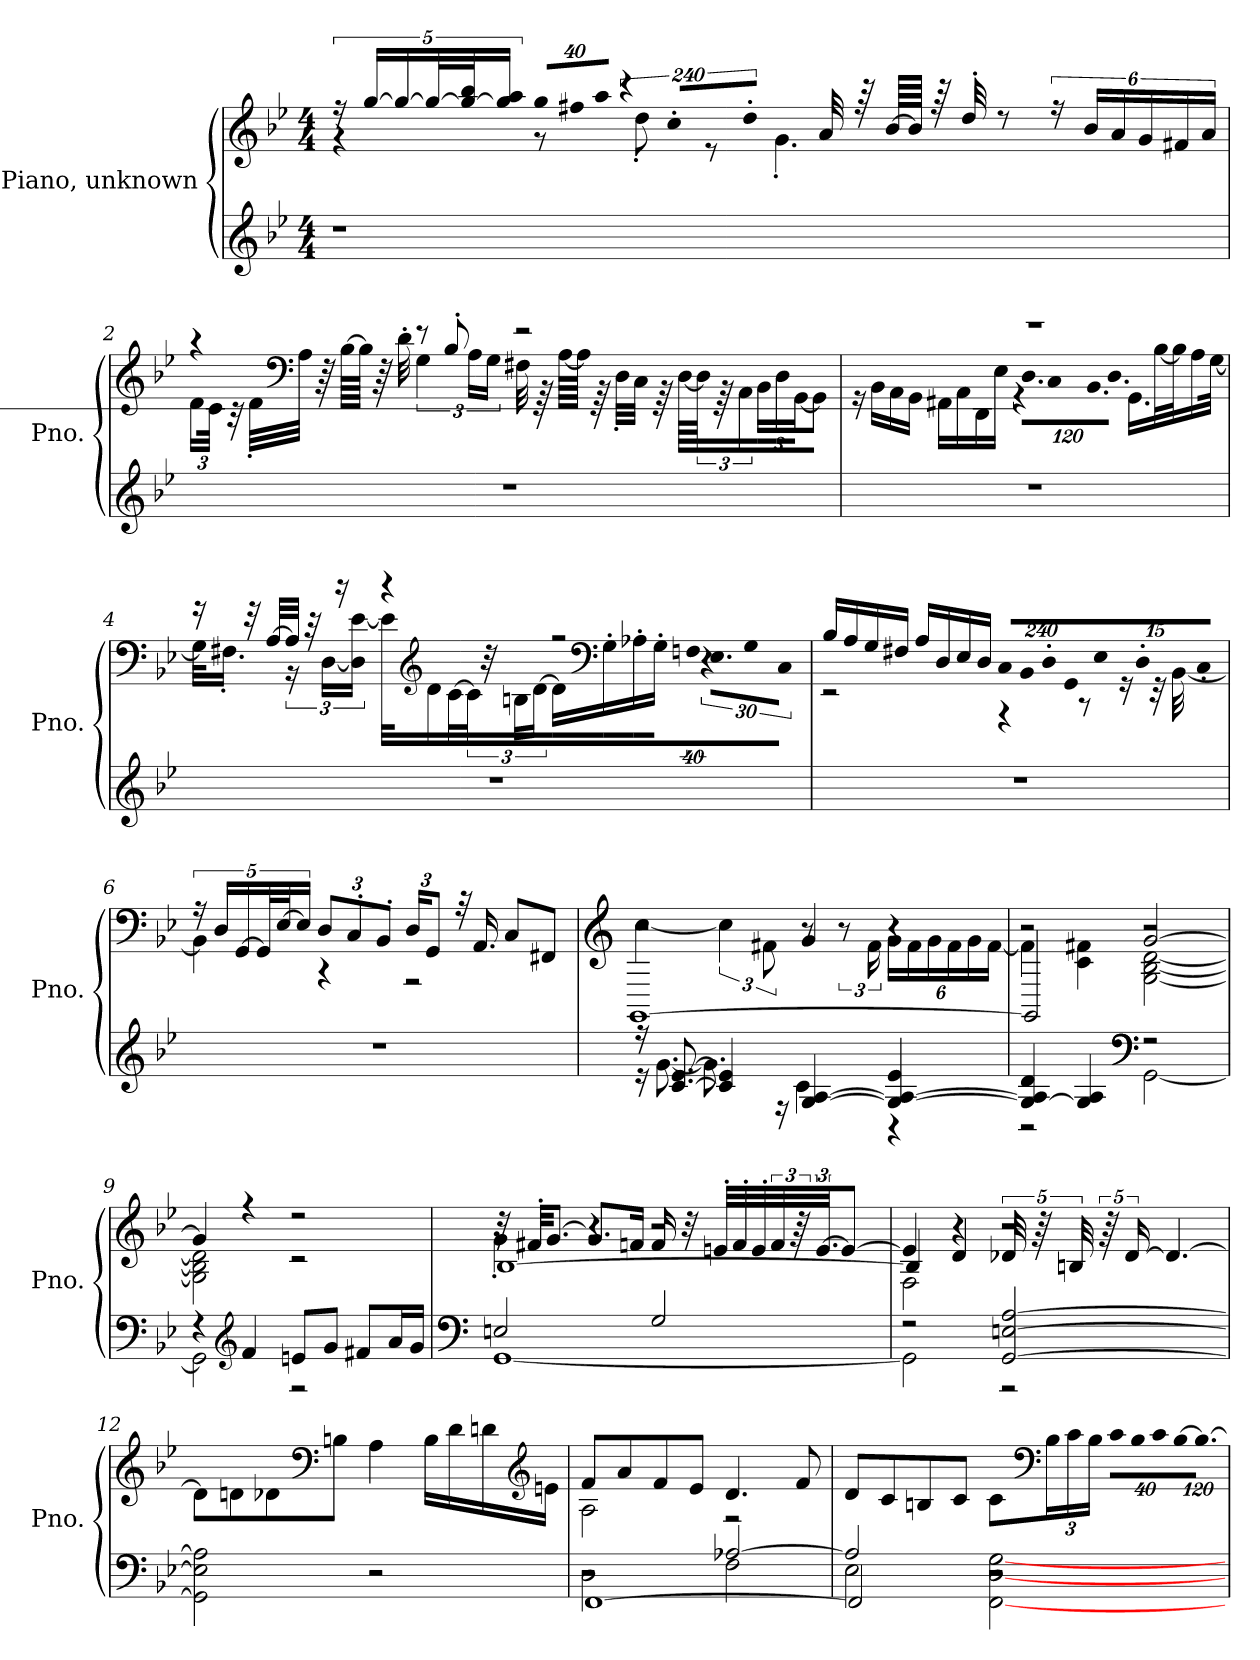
**kern	**kern
*part1	*part1
*staff2	*staff1
*I"Piano, unknown	*
*I'Pno.	*
*clefG2	*clefG2
*k[b-e-]	*k[b-e-]
*M4/4	*M4/4
*MM120	*MM120
=1	=1
*	*^
1r	20r	4r
.	[20gg/LL	.
.	20gg/_	.
.	40gg/L_	.
.	40gg/_ 40bb-/J	.
.	20gg/] 20aa/JJ	.
!	!LO:N:vis=32	!
.	640%23gg/LLL	8r
!	!LO:N:vis=32	!
.	640%23ff#X/	.
!	!LO:N:vis=32	!
.	640%23aa/JJJ	.
!	!LO:N:vis=16	!
.	1920%137r	.
.	.	8dd'\
!	!LO:N:vis=32	!
.	640%23cc'/LLL	.
!	!LO:N:vis=32	!
.	640%23dd'/JJJ	.
.	.	8r
.	32a/	.
.	64r	.
.	[64b-/LLLL	.
.	64b-/JJJJ]	.
.	64r	.
.	32dd'/	.
.	.	4.g'\
.	8r	.
.	24r	.
.	24b-/LL	.
.	24a/	.
*	*Xbrackettup	*
.	24g/	.
.	24f#X/	.
.	24a/JJ	.
960ryy	.	960ryy
!!LO:LB:g=z	!!
=2	=2	=2
1r	4r	24d\LL
.	.	48c\JJk
.	.	32r
.	.	32d'\LLL
*	*clefF4	*
.	.	32A\JJJ
.	.	64r
.	.	[64B-\LLLL
.	.	64B-\JJJJ]
.	.	64r
.	.	32d'\
*	*	*brackettup
.	8r	6G\
.	8B-'/	.
.	.	24A\LL
.	.	24G\JJ
.	2r	32F#X\
.	.	64r
.	.	[64A\LLLL
.	.	64A\JJJJ]
.	.	64r
.	.	32D'\LLL
.	.	32C\JJJ
.	.	64r
.	.	[64D\LLLL
.	.	96D\JJJJ]
.	.	96r
.	.	24AA\
*	*	*Xbrackettup
.	.	24BB-\LL
.	.	24D\
.	.	[24GG\J
.	.	8GG\J]
!!LO:LB:g=z	!!
=3	=3	=3
1r	1r	16r
.	.	16BB-\LL
.	.	16AA\
.	.	16GG\JJ
.	.	16FF#X\LL
.	.	16AA\
.	.	16DD\
.	.	16E-\JJ
*	*	*brackettup
!	!	!LO:N:vis=64
.	.	960%17r
!	!	!LO:N:vis=32.
.	.	1920%103D\KLL
!	!	!LO:N:vis=16
.	.	1920%137C\
!	!	!LO:N:vis=32.
.	.	1920%103BB-\L
!	!	!LO:N:vis=32.
.	.	1920%103D\JJJ
.	.	16.GG\LL
.	.	[32B-\L
.	.	32B-\J]
.	.	16A\
.	.	[32G\JJk
!!LO:LB:g=z	!!
=4	=4	=4
1r	16r	32G\KLL]
.	.	16.F#X'\JJ
.	32r	.
.	[32A/LLL	.
.	32A/JJJ]	24r
.	32r	.
.	.	[24D\LL
.	16r	.
.	.	24D\] [24e-\JJ
.	4r	32e-\KLL]
*	*clefG2	*
.	.	16d\
.	.	[32c\L
.	.	48c\JJJ]
.	.	48r
.	.	24Bn\LL
.	.	[24d\JJ
.	2r	16d\LL]
*	*clefF4	*
.	.	16G'\
.	.	16A-X'\
.	.	16G'\JJ
!	!	!LO:N:vis=32
.	.	640%23Fn\
!	!	!LO:N:vis=64
.	.	960%17r
!	!	!LO:N:vis=32.
.	.	1920%103E-\KLL
!	!	!LO:N:vis=16
.	.	1920%137G\
!	!	!LO:N:vis=16
.	.	1920%137C\JJ
!!LO:LB:g=z	!!
=5	=5	=5
1r	16B-/LL	2r
.	16A/	.
.	16G/	.
.	16F#X/JJ	.
.	16A/LL	.
.	16D/	.
.	16E-/	.
.	16D/JJ	.
*	*Xbrackettup	*
!	!LO:N:vis=16	!
.	1920%137C/LL	4r
!	!LO:N:vis=16	!
.	1920%137BB-/	.
!	!LO:N:vis=16	!
.	1920%137D'/	.
!	!LO:N:vis=16	!
.	1920%137GG/	.
.	.	8r
.	1920ryy	.
!	!LO:N:vis=16	!
.	1920%137E-/	.
!	!LO:N:vis=16	!
.	1920%137D'/	.
.	.	16r
!	!LO:N:vis=16	!
.	1920%137C'/JJ	.
.	.	32r
.	.	[32BB-\
=6	=6	=6
*	*brackettup	*
1r	20r	4BB-\]
.	20D/LL	.
.	[20GG/	.
.	40GG/L]	.
.	[40E-/J	.
.	20E-/JJ]	.
*	*Xbrackettup	*
.	12D/L	4r
.	12C'/	.
.	12BB-'/J	.
.	24D/KL	2r
.	12GG/J	.
.	32r	.
.	16.AA/	.
.	8C/L	.
.	8FF#X/J	.
*	*v	*v
!!LO:LB:g=z
=7	=7
*	*clefG2
*^	*^
*	*	*	*^
16r	16r	2r	[4cc\	[1GG
[8.c/ [8.e-/	[8.g\	.	.	.
*	*	*	*brackettup	*
4c/] 4e-/]	8.g\]	.	6cc\]	.
.	.	.	12f#X\	.
.	16r	.	.	.
[4G/ [4A/	4c\	4g/	8r	.
.	.	.	12r	.
.	.	.	24f#\	.
*	*	*	*Xbrackettup	*
4G/_ 4A/_ 4e-/	4r	4r	24g\LL	.
.	.	.	24f#\	.
.	.	.	24g\	.
.	.	.	24f#\	.
.	.	.	24g\	.
.	.	.	[24f#\JJ	.
=8	=8	=8	=8	=8
4G/_ 4A/] 4d/	2r	2r	4f#\]	2GG/]
4G/] 4A/	.	.	4c\ 4f#X\	.
*clefF4	*	*	*	*
2r	[2GG\	[2g/	[2G\ [2B-\ [2d\	2r
*	*	*	*v	*v
=9	=9	=9	=9
4r	2GG\]	4g/]	2G\] 2B-\] 2d\]
*clefG2	*	*	*
4f/	.	4r	.
8en/L	2r	2r	2r
8g/J	.	.	.
8f#X/L	.	.	.
16a/L	.	.	.
16g/JJ	.	.	.
*	*	*v	*v
!!LO:PB:g=z
=10	=10	=10
*clefF4	*	*
*	*	*^
*	*	*	*^
2En/	[1GG	32r	4g'\	[1B-
.	.	32f#X'/KKL	.	.
.	.	[8.g/J	.	.
.	.	8.g/L]	4r	.
.	.	16fn/Jk	.	.
2G/	.	16f/	2r	.
.	.	32r	.	.
.	.	32en'/LLL	.	.
.	.	32f'/	.	.
.	.	32e'/	.	.
*	*	*brackettup	*	*
.	.	48f/JJJ	.	.
.	.	96r	.	.
.	.	[48.e/	.	.
.	.	4e/_	.	.
=11	=11	=11	=11	=11
2r	2GG\]	4e/]	2F\	4B-/]
.	.	4d/	.	4r
[2GG/ [2En/ [2A/	2r	40d-X/	2r	2r
.	.	80r	.	.
.	.	40Bn/	.	.
.	.	80r	.	.
.	.	[20d-/	.	.
.	.	4.d-/_	.	.
*v	*v	*	*	*
*	*v	*v	*v
!!LO:LB:g=z
=12	=12
2GG\] 2E\] 2A\]	8d-\L]
.	8dn\
.	8d-X\
*	*clefF4
.	8Bn\J
2r	4A\
.	16B\LL
.	16d-\
.	16dn\
*	*clefG2
.	16en\JJ
=13	=13
*^	*^
*	*^	*	*
2r	2D\	[1FF	8f/L	2A\
.	.	.	8a/	.
.	.	.	8f/	.
.	.	.	8e-/J	.
[2A-X/	2F\	.	4.d/	2r
.	.	.	8f/	.
*	*	*	*v	*v
=14	=14	=14	=14
2A-/]	2E-\	2FF/]	8d/L
.	.	.	8c/
.	.	.	8Bn/
.	.	.	8c/J
2r	[2FF\ [2D\ [2G\	2r	8c\L
*	*	*	*clefF4
*	*	*	*Xbrackettup
.	.	.	24B\L
.	.	.	24c\
.	.	.	24B\JJ
!	!	!	!LO:N:vis=32
.	.	.	640%23c\LLL
!	!	!	!LO:N:vis=32
.	.	.	640%23B\
!	!	!	!LO:N:vis=32
.	.	.	640%23c\
!	!	!	!LO:N:vis=32
.	.	.	[640%23B\J
!	!	!	!LO:N:vis=16.
.	.	.	960%103B\JJ_
960ryy	960ryy	960ryy	.
*v	*v	*v	*
=	=
*-	*-
